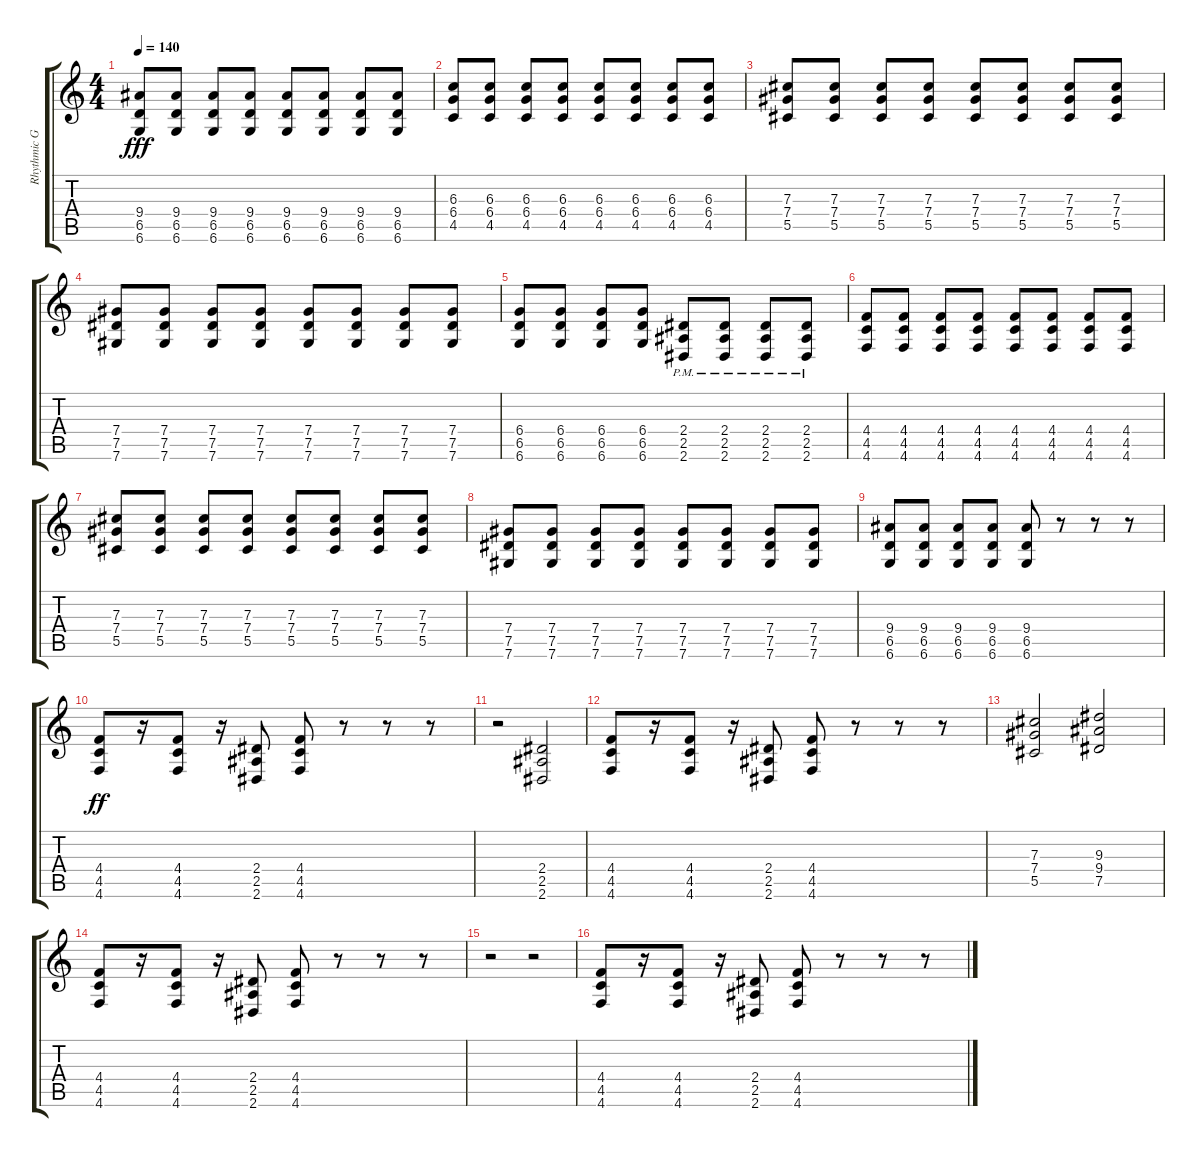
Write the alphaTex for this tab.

\track ("Rhythmic Guitar" "Rhythmic G") {instrument overdrivenguitar}
\staff {score tabs}
\tuning (Eb4 Bb3 Gb3 Db3 Ab2 Db2) {hide}
\ts (4 4)
\tempo 140
\clef g2
\ks c
(9.4 6.5 6.6).8{dy fff} (9.4 6.5 6.6).8 (9.4 6.5 6.6).8 (9.4 6.5 6.6).8 (9.4 6.5 6.6).8 (9.4 6.5 6.6).8 (9.4 6.5 6.6).8 (9.4 6.5 6.6).8 |
(6.3 6.4 4.5).8 (6.3 6.4 4.5).8 (6.3 6.4 4.5).8 (6.3 6.4 4.5).8 (6.3 6.4 4.5).8 (6.3 6.4 4.5).8 (6.3 6.4 4.5).8 (6.3 6.4 4.5).8 |
(7.3 7.4 5.5).8 (7.3 7.4 5.5).8 (7.3 7.4 5.5).8 (7.3 7.4 5.5).8 (7.3 7.4 5.5).8 (7.3 7.4 5.5).8 (7.3 7.4 5.5).8 (7.3 7.4 5.5).8 |
(7.4 7.5 7.6).8 (7.4 7.5 7.6).8 (7.4 7.5 7.6).8 (7.4 7.5 7.6).8 (7.4 7.5 7.6).8 (7.4 7.5 7.6).8 (7.4 7.5 7.6).8 (7.4 7.5 7.6).8 |
(6.4 6.5 6.6).8 (6.4 6.5 6.6).8 (6.4 6.5 6.6).8 (6.4 6.5 6.6).8 (2.4{pm} 2.5{pm} 2.6{pm}).8 (2.4{pm} 2.5{pm} 2.6{pm}).8 (2.4{pm} 2.5{pm} 2.6{pm}).8 (2.4{pm} 2.5{pm} 2.6{pm}).8 |
(4.4 4.5 4.6).8 (4.4 4.5 4.6).8 (4.4 4.5 4.6).8 (4.4 4.5 4.6).8 (4.4 4.5 4.6).8 (4.4 4.5 4.6).8 (4.4 4.5 4.6).8 (4.4 4.5 4.6).8 |
(7.3 7.4 5.5).8 (7.3 7.4 5.5).8 (7.3 7.4 5.5).8 (7.3 7.4 5.5).8 (7.3 7.4 5.5).8 (7.3 7.4 5.5).8 (7.3 7.4 5.5).8 (7.3 7.4 5.5).8 |
(7.4 7.5 7.6).8 (7.4 7.5 7.6).8 (7.4 7.5 7.6).8 (7.4 7.5 7.6).8 (7.4 7.5 7.6).8 (7.4 7.5 7.6).8 (7.4 7.5 7.6).8 (7.4 7.5 7.6).8 |
(9.4 6.5 6.6).8 (9.4 6.5 6.6).8 (9.4 6.5 6.6).8 (9.4 6.5 6.6).8 (9.4 6.5 6.6).8 r.8 r.8 r.8 |
(4.4 4.5 4.6).8{dy ff} r.16 (4.4 4.5 4.6).8 r.16 (2.4 2.5 2.6).8 (4.4 4.5 4.6).8 r.8 r.8 r.8 |
r.2 (2.4 2.5 2.6).2 |
(4.4 4.5 4.6).8 r.16 (4.4 4.5 4.6).8 r.16 (2.4 2.5 2.6).8 (4.4 4.5 4.6).8 r.8 r.8 r.8 |
(7.3 7.4 5.5).2 (9.3 9.4 7.5).2 |
(4.4 4.5 4.6).8 r.16 (4.4 4.5 4.6).8 r.16 (2.4 2.5 2.6).8 (4.4 4.5 4.6).8 r.8 r.8 r.8 |
r.2 r.2 |
(4.4 4.5 4.6).8 r.16 (4.4 4.5 4.6).8 r.16 (2.4 2.5 2.6).8 (4.4 4.5 4.6).8 r.8 r.8 r.8
